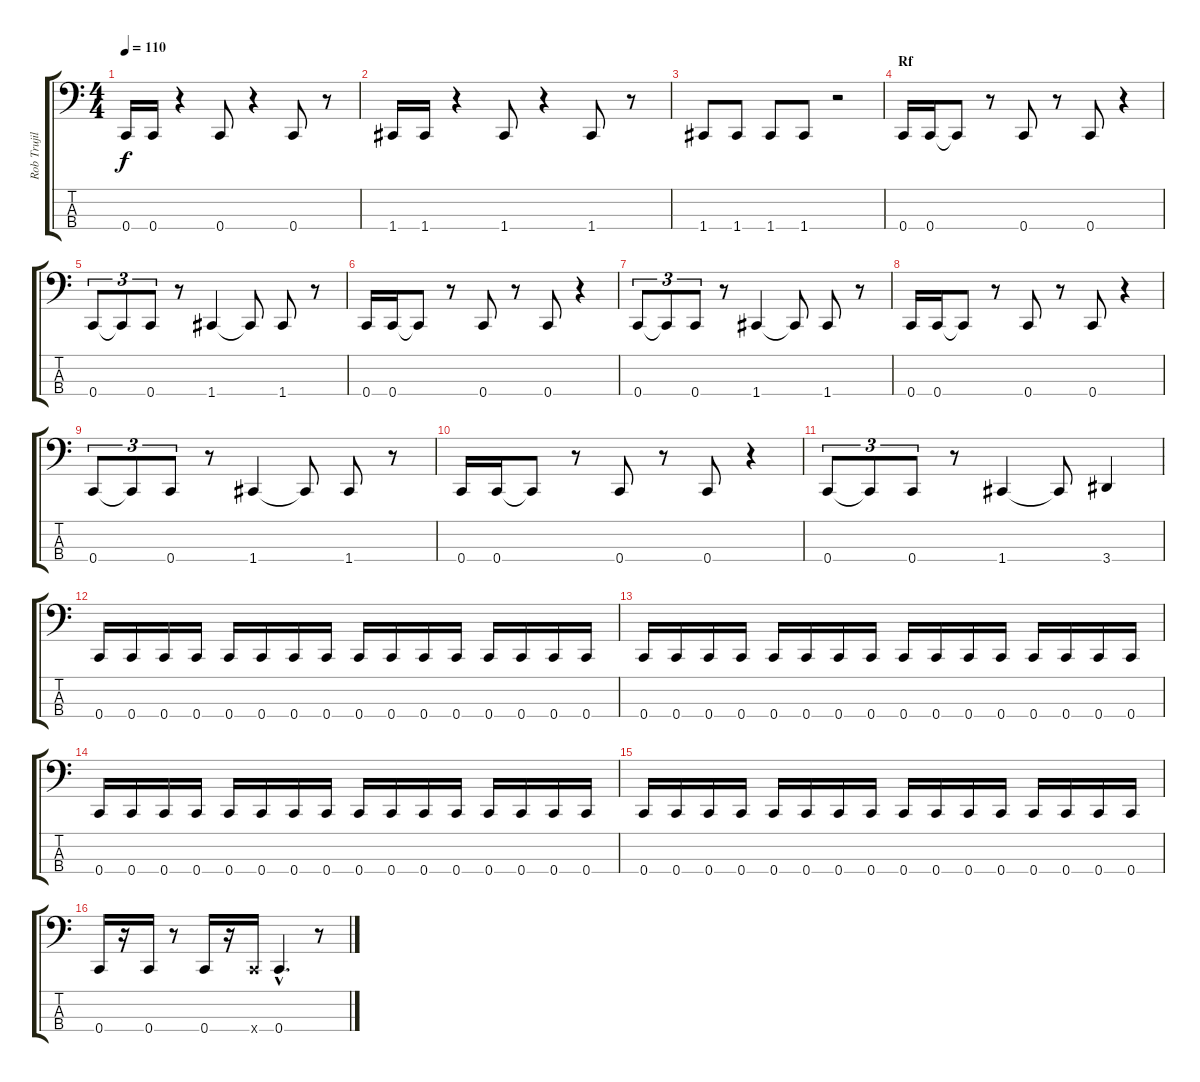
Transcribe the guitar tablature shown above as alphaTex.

\track ("Rob Trujillo" "Rob Trujil") {instrument electricbassfinger}
\staff {score tabs}
\tuning (Eb2 Bb1 F1 C1) {hide}
\ts (4 4)
\tempo 110
\clef f4
\ks c
0.4.16{dy f} 0.4.16 r.4 0.4.8 r.4 0.4.8 r.8 |
1.4.16 1.4.16 r.4 1.4.8 r.4 1.4.8 r.8 |
1.4.8 1.4.8 1.4.8 1.4.8 r.2 |
\section ("" "Rf")
0.4.16 0.4.16 0.4{t}.8 r.8 0.4.8 r.8 0.4.8 r.4 |
0.4.8{tu (3 2)} 0.4{t}.8{tu (3 2)} 0.4.8{tu (3 2)} r.8 1.4.4 1.4{t}.8 1.4.8 r.8 |
0.4.16 0.4.16 0.4{t}.8 r.8 0.4.8 r.8 0.4.8 r.4 |
0.4.8{tu (3 2)} 0.4{t}.8{tu (3 2)} 0.4.8{tu (3 2)} r.8 1.4.4 1.4{t}.8 1.4.8 r.8 |
0.4.16 0.4.16 0.4{t}.8 r.8 0.4.8 r.8 0.4.8 r.4 |
0.4.8{tu (3 2)} 0.4{t}.8{tu (3 2)} 0.4.8{tu (3 2)} r.8 1.4.4 1.4{t}.8 1.4.8 r.8 |
0.4.16 0.4.16 0.4{t}.8 r.8 0.4.8 r.8 0.4.8 r.4 |
0.4.8{tu (3 2)} 0.4{t}.8{tu (3 2)} 0.4.8{tu (3 2)} r.8 1.4.4 1.4{t}.8 3.4.4 |
0.4.16 0.4.16 0.4.16 0.4.16 0.4.16 0.4.16 0.4.16 0.4.16 0.4.16 0.4.16 0.4.16 0.4.16 0.4.16 0.4.16 0.4.16 0.4.16 |
0.4.16 0.4.16 0.4.16 0.4.16 0.4.16 0.4.16 0.4.16 0.4.16 0.4.16 0.4.16 0.4.16 0.4.16 0.4.16 0.4.16 0.4.16 0.4.16 |
0.4.16 0.4.16 0.4.16 0.4.16 0.4.16 0.4.16 0.4.16 0.4.16 0.4.16 0.4.16 0.4.16 0.4.16 0.4.16 0.4.16 0.4.16 0.4.16 |
0.4.16 0.4.16 0.4.16 0.4.16 0.4.16 0.4.16 0.4.16 0.4.16 0.4.16 0.4.16 0.4.16 0.4.16 0.4.16 0.4.16 0.4.16 0.4.16 |
0.4.16 r.16 0.4.16 r.8 0.4.16 r.16 0.4{x}.16 0.4{hac}.4{d} r.8
